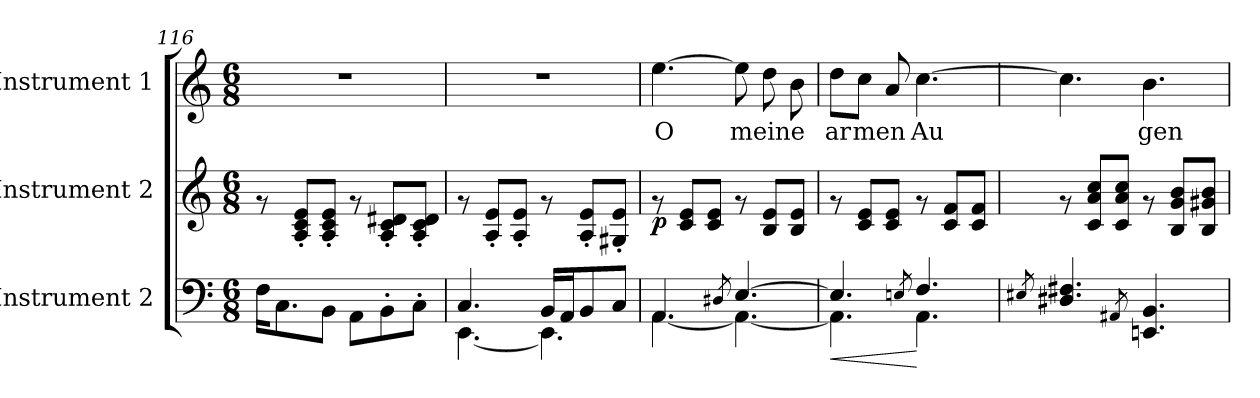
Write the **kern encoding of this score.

**kern	**dynam	**kern	**dynam	**kern	**text
*part3	*part3	*part2	*part2	*part1	*part1
*staff3	*staff3	*staff2	*staff2	*staff1	*staff1
*I"Instrument 2	*	*I"Instrument 2	*	*I"Instrument 1	*
*clefF4	*	*clefG2	*	*clefG2	*
*k[]	*	*k[]	*	*k[]	*
*C:	*	*C:	*	*C:	*
*M6/8	*	*M6/8	*	*M6/8	*
=116	=116	=116	=116	=116	=116
16F\L	.	8rf	.	2.r	.
8.C\	.	.	.	.	.
.	.	8e/'> 8A/'> 8c/'>L	.	.	.
8BB\J	.	8e/'> 8c/'> 8A/'>J	.	.	.
8AA\L	.	8rf	.	.	.
8BB'<\	.	8c/'> 8A/'> 8d#X/'>L	.	.	.
8C'<\J	.	8c/'> 8A/'> 8d#/'>J	.	.	.
=117	=117	=117	=117	=117	=117
*^	*	*	*	*	*
4.C/	[<4.EE\	.	8rf	.	2.r	.
.	.	.	8A/'> 8e/'>L	.	.	.
.	.	.	8A/'> 8e/'>J	.	.	.
16BB/L	4.EE\]	.	8rf	.	.	.
16AA/	.	.	.	.	.	.
8BB/	.	.	8e/'> 8A/'>L	.	.	.
8C/J	.	.	8e/'> 8G#X/'>J	.	.	.
=118	=118	=118	=118	=118	=118	=118
!	!	!	!	!LO:DY:b	!	!LO:LY:b:cj
4.AA/	[<4.AA\	.	8rf	p	[>4.ee\	O
.	.	.	8c/ 8e/L	.	.	.
.	.	.	8c/ 8e/J	.	.	.
.	8qD#X/	.	.	.	.	.
!	!	!	!	!	!	!LO:LY:b:cj
[<4.E/	4.AA\_<	.	8rf	.	8ee\]	meine
!	!	!	!	!	!	!LO:LY:b:cj
.	.	.	8e/ 8B/L	.	8dd\	.
!	!	!	!	!	!	!LO:LY:b:cj
.	.	.	8e/ 8B/J	.	8b\	.
!!LO:LB:g=z
=119	=119	=119	=119	=119	=119	=119
!	!	!LO:HP:b	!	!	!	!LO:LY:b:cj
4.E/]	4.AA\]	<	8rf	.	8dd\L	ar
!	!	!	!	!	!	!LO:LY:b:cj
.	.	.	8e/ 8c/L	.	8cc\J	men
!	!	!	!	!	!	!LO:LY:b:cj
.	.	.	8e/ 8c/J	.	8a/	.
8qEn/	.	.	.	.	.	.
!	!	!	!	!	!	!LO:LY:b:cj
4.F/	4.AA\	[	8rf	.	[>4.cc\	Au
.	.	.	8c/ 8f/L	.	.	.
.	.	.	8f/ 8c/J	.	.	.
*v	*v	*	*	*	*	*
=120	=120	=120	=120	=120	=120
8qE#X/	.	.	.	.	.
!	!	!	!	!	!LO:LY:b:cj
4.F#X/ 4.D#X/	.	8rf	.	4.cc\]	.
.	.	8cc/ 8c/ 8a/L	.	.	.
.	.	8cc/ 8a/ 8c/J	.	.	.
8qAA#X/	.	.	.	.	.
!	!	!	!	!	!LO:LY:b:cj
4.BB/ 4.EEn/	.	8rf	.	4.b\	gen
.	.	8b/ 8g/ 8B/L	.	.	.
.	.	8b/ 8g#X/ 8B/J	.	.	.
=	=	=	=	=	=
*-	*-	*-	*-	*-	*-
